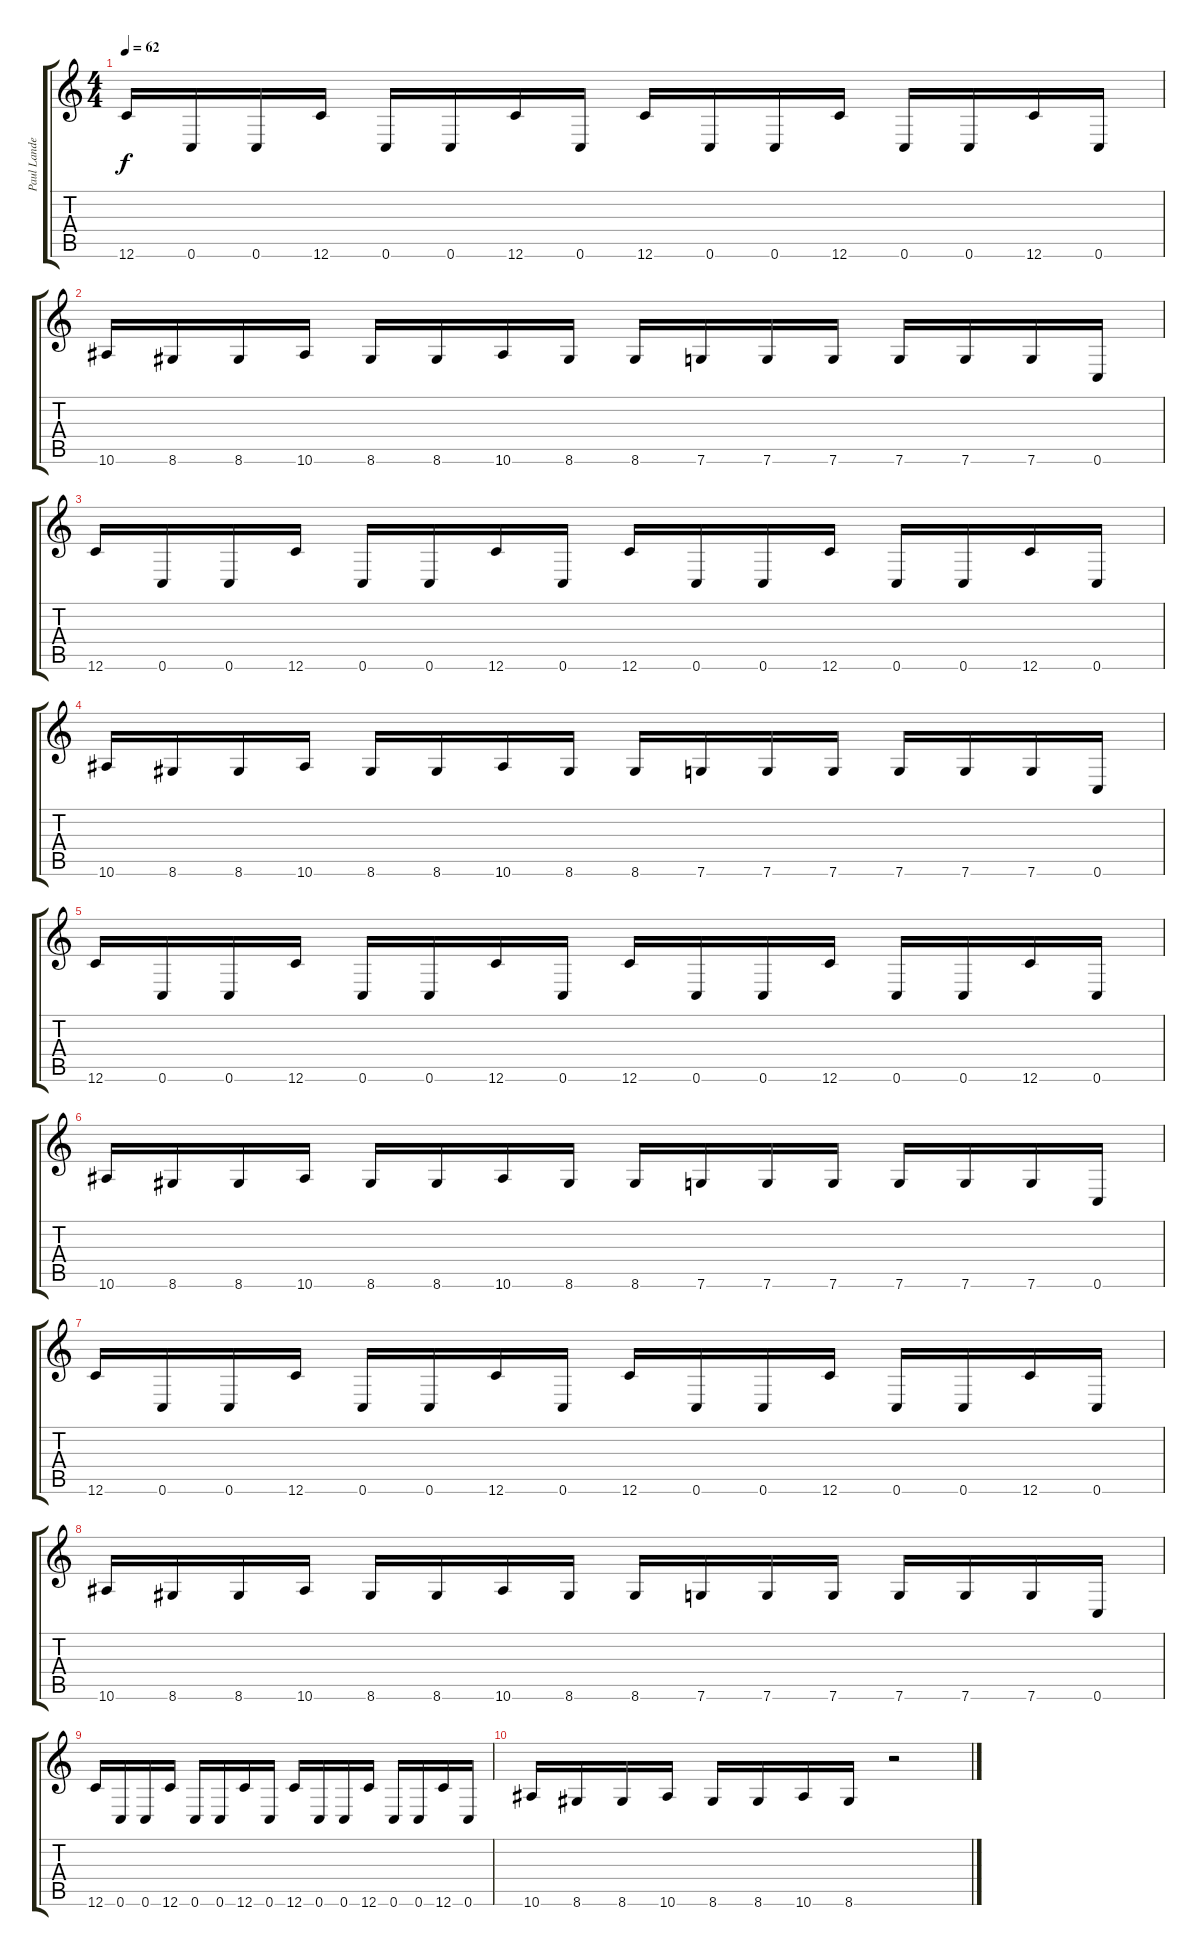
\track ("Paul Landers(Distortion)" "Paul Lande") {instrument distortionguitar}
\staff {score tabs}
\tuning (D4 A3 F3 C3 G2 C2) {hide}
\ts (4 4)
\tempo 62
\clef g2
\ks c
12.6.16{dy f} 0.6.16 0.6.16 12.6.16 0.6.16 0.6.16 12.6.16 0.6.16 12.6.16 0.6.16 0.6.16 12.6.16 0.6.16 0.6.16 12.6.16 0.6.16 |
10.6.16 8.6.16 8.6.16 10.6.16 8.6.16 8.6.16 10.6.16 8.6.16 8.6.16 7.6.16 7.6.16 7.6.16 7.6.16 7.6.16 7.6.16 0.6.16 |
12.6.16 0.6.16 0.6.16 12.6.16 0.6.16 0.6.16 12.6.16 0.6.16 12.6.16 0.6.16 0.6.16 12.6.16 0.6.16 0.6.16 12.6.16 0.6.16 |
10.6.16 8.6.16 8.6.16 10.6.16 8.6.16 8.6.16 10.6.16 8.6.16 8.6.16 7.6.16 7.6.16 7.6.16 7.6.16 7.6.16 7.6.16 0.6.16 |
12.6.16 0.6.16 0.6.16 12.6.16 0.6.16 0.6.16 12.6.16 0.6.16 12.6.16 0.6.16 0.6.16 12.6.16 0.6.16 0.6.16 12.6.16 0.6.16 |
10.6.16 8.6.16 8.6.16 10.6.16 8.6.16 8.6.16 10.6.16 8.6.16 8.6.16 7.6.16 7.6.16 7.6.16 7.6.16 7.6.16 7.6.16 0.6.16 |
12.6.16 0.6.16 0.6.16 12.6.16 0.6.16 0.6.16 12.6.16 0.6.16 12.6.16 0.6.16 0.6.16 12.6.16 0.6.16 0.6.16 12.6.16 0.6.16 |
10.6.16 8.6.16 8.6.16 10.6.16 8.6.16 8.6.16 10.6.16 8.6.16 8.6.16 7.6.16 7.6.16 7.6.16 7.6.16 7.6.16 7.6.16 0.6.16 |
12.6.16 0.6.16 0.6.16 12.6.16 0.6.16 0.6.16 12.6.16 0.6.16 12.6.16 0.6.16 0.6.16 12.6.16 0.6.16 0.6.16 12.6.16 0.6.16 |
10.6.16 8.6.16 8.6.16 10.6.16 8.6.16 8.6.16 10.6.16 8.6.16 r.2
